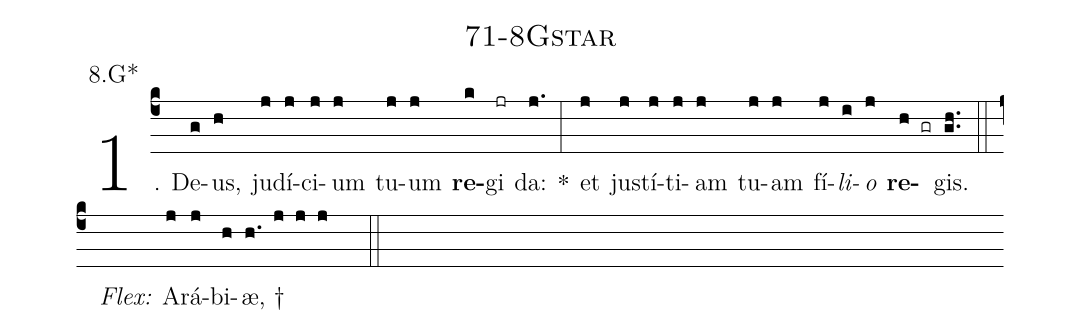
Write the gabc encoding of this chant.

name: 71-8Gstar;
annotation: 8.G*;
%%
(c4)1. De(g)us,(h) ju(j)dí(j)ci(j)um(j) tu(j)um(j) <b>re</b>(k)gi(jr) da:(j.) *(:) et(j) jus(j)tí(j)ti(j)am(j) tu(j)am(j) fí(j)<i>li</i>(i)<i>o</i>(j) <b>re</b>(h gr)gis.(gh..) (::)
<i>Flex:</i>()  A(j)rá(j)bi(h)æ, †(h. j j j  ::)
